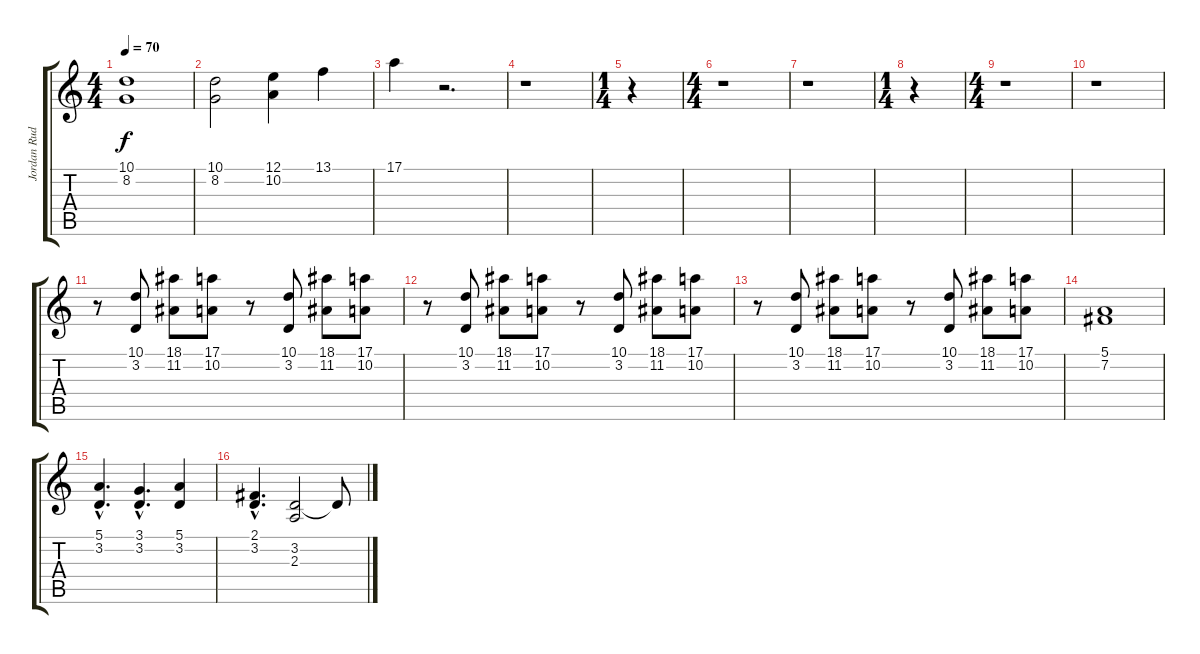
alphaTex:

\track ("Jordan Rudess" "Jordan Rud") {instrument stringensemble1}
\staff {score tabs}
\tuning (E4 B3 G3 D3 A2 E2) {hide}
\ts (4 4)
\tempo 70
\clef g2
\ks c
(10.1 8.2).1{dy f} |
(10.1 8.2).2 (12.1 10.2).4 13.1.4 |
17.1.4 r.2{d} |
r.1 |
\ts (1 4)
r.4 |
\ts (4 4)
r.1 |
r.1 |
\ts (1 4)
r.4 |
\ts (4 4)
r.1 |
r.1 |
r.8{volume 13 instrument pad6metallic} (10.1 3.2).8 (18.1 11.2).8 (17.1 10.2).8 r.8 (10.1 3.2).8 (18.1 11.2).8 (17.1 10.2).8 |
r.8{volume 13 instrument pad6metallic} (10.1 3.2).8 (18.1 11.2).8 (17.1 10.2).8 r.8 (10.1 3.2).8 (18.1 11.2).8 (17.1 10.2).8 |
r.8{volume 13 instrument pad6metallic} (10.1 3.2).8 (18.1 11.2).8 (17.1 10.2).8 r.8 (10.1 3.2).8 (18.1 11.2).8 (17.1 10.2).8 |
(5.1 7.2).1{volume 16 instrument choiraahs} |
(5.1{hac} 3.2{hac}).4{d volume 16} (3.1{hac} 3.2{hac}).4{d} (5.1 3.2).4 |
(2.1{hac} 3.2{hac}).4{d} (3.2 2.3).2 3.2{t}.8
